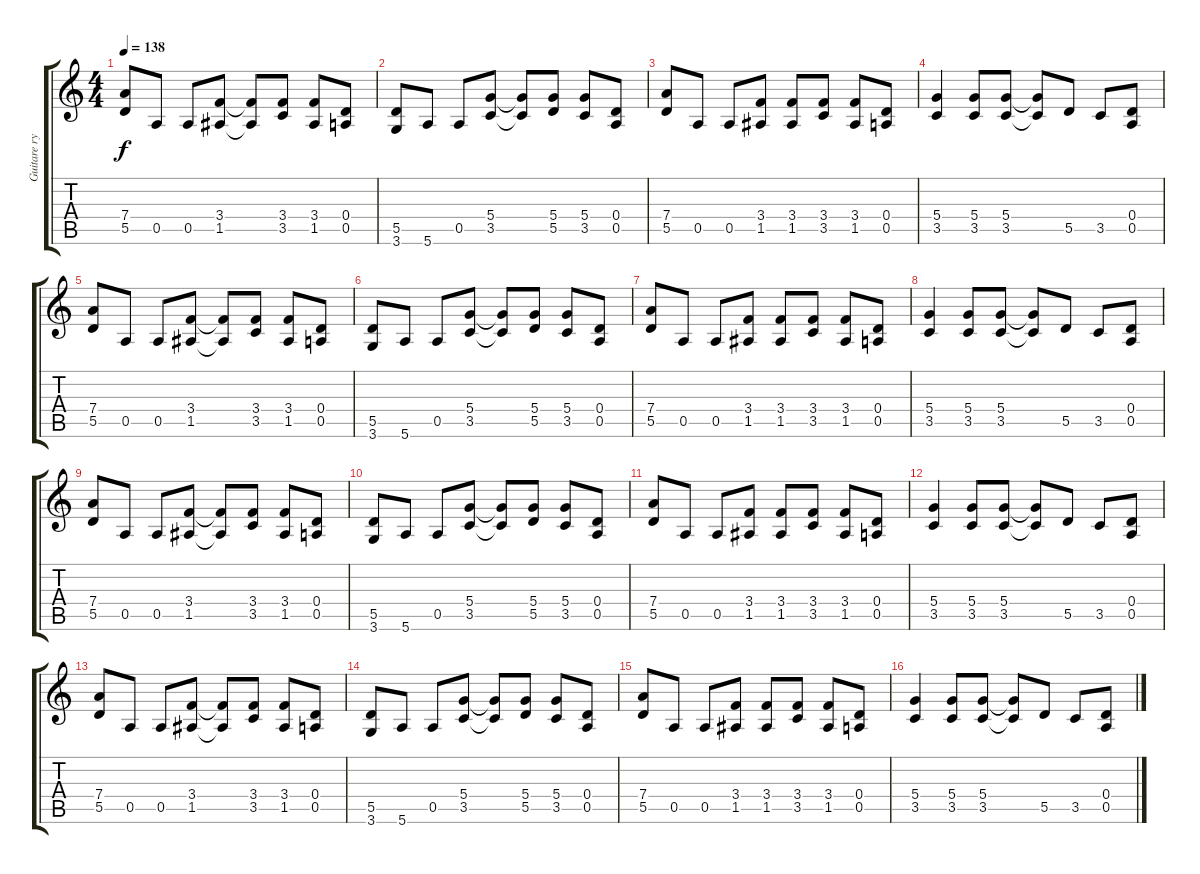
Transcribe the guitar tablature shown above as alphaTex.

\track ("Guitare rythmique 1" "Guitare ry") {instrument electricguitarmuted}
\staff {score tabs}
\tuning (E4 B3 G3 D3 A2 E2) {hide}
\ts (4 4)
\tempo 138
\clef g2
\ks c
(7.4 5.5).8{dy f} 0.5.8 0.5.8 (3.4 1.5).8 (3.4{t} 1.5{t}).8 (3.4 3.5).8 (3.4 1.5).8 (0.4 0.5).8 |
(5.5 3.6).8 5.6.8 0.5.8 (5.4 3.5).8 (5.4{t} 3.5{t}).8 (5.4 5.5).8 (5.4 3.5).8 (0.4 0.5).8 |
(7.4 5.5).8 0.5.8 0.5.8 (3.4 1.5).8 (3.4 1.5).8 (3.4 3.5).8 (3.4 1.5).8 (0.4 0.5).8 |
(5.4 3.5).4 (5.4 3.5).8 (5.4 3.5).8 (5.4{t} 3.5{t}).8 5.5.8 3.5.8 (0.4 0.5).8 |
(7.4 5.5).8 0.5.8 0.5.8 (3.4 1.5).8 (3.4{t} 1.5{t}).8 (3.4 3.5).8 (3.4 1.5).8 (0.4 0.5).8 |
(5.5 3.6).8 5.6.8 0.5.8 (5.4 3.5).8 (5.4{t} 3.5{t}).8 (5.4 5.5).8 (5.4 3.5).8 (0.4 0.5).8 |
(7.4 5.5).8 0.5.8 0.5.8 (3.4 1.5).8 (3.4 1.5).8 (3.4 3.5).8 (3.4 1.5).8 (0.4 0.5).8 |
(5.4 3.5).4 (5.4 3.5).8 (5.4 3.5).8 (5.4{t} 3.5{t}).8 5.5.8 3.5.8 (0.4 0.5).8 |
(7.4 5.5).8 0.5.8 0.5.8 (3.4 1.5).8 (3.4{t} 1.5{t}).8 (3.4 3.5).8 (3.4 1.5).8 (0.4 0.5).8 |
(5.5 3.6).8 5.6.8 0.5.8 (5.4 3.5).8 (5.4{t} 3.5{t}).8 (5.4 5.5).8 (5.4 3.5).8 (0.4 0.5).8 |
(7.4 5.5).8 0.5.8 0.5.8 (3.4 1.5).8 (3.4 1.5).8 (3.4 3.5).8 (3.4 1.5).8 (0.4 0.5).8 |
(5.4 3.5).4 (5.4 3.5).8 (5.4 3.5).8 (5.4{t} 3.5{t}).8 5.5.8 3.5.8 (0.4 0.5).8 |
(7.4 5.5).8 0.5.8 0.5.8 (3.4 1.5).8 (3.4{t} 1.5{t}).8 (3.4 3.5).8 (3.4 1.5).8 (0.4 0.5).8 |
(5.5 3.6).8 5.6.8 0.5.8 (5.4 3.5).8 (5.4{t} 3.5{t}).8 (5.4 5.5).8 (5.4 3.5).8 (0.4 0.5).8 |
(7.4 5.5).8 0.5.8 0.5.8 (3.4 1.5).8 (3.4 1.5).8 (3.4 3.5).8 (3.4 1.5).8 (0.4 0.5).8 |
(5.4 3.5).4 (5.4 3.5).8 (5.4 3.5).8 (5.4{t} 3.5{t}).8 5.5.8 3.5.8 (0.4 0.5).8
